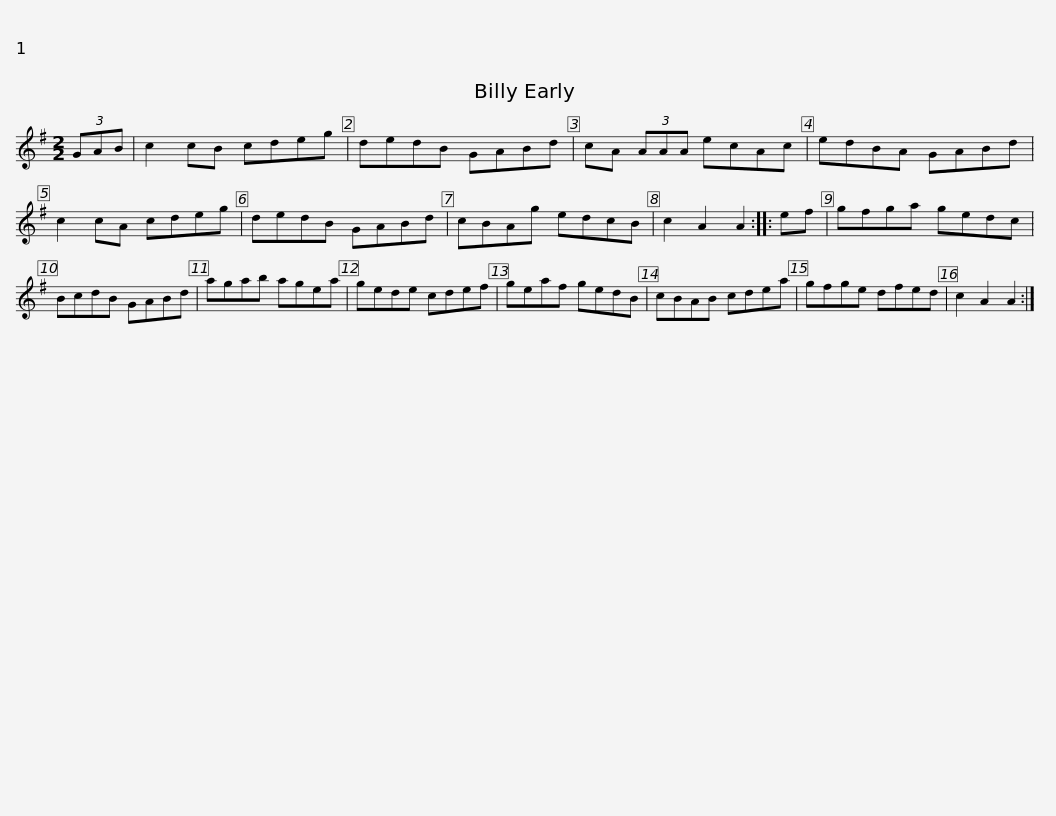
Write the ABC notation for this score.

X:1
L:1/8
M:2/2
I:linebreak $
K:G
V:1 treble
V:1
 (3GAB | c2 cB cdeg | dedB GABd | cA (3AAA ecAc | edBA GABd | %5
 c2 cA cdeg |$ dedB GABd | cBAg edcB | c2 A2 A2 :: ef | %10
 gfga gedc | BcdB GABd |$ agab agea | gede cdef | geaf gedB | %15
 cBAB cdea | gfge dfed | c2 A2 A2 :| %18
